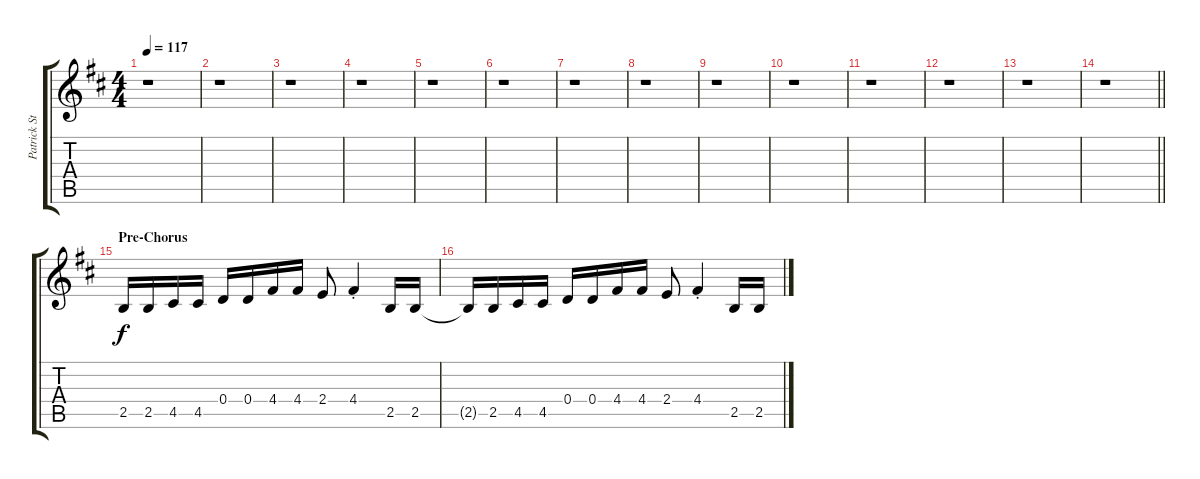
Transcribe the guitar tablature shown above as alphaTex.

\track ("Patrick Stump" "Patrick St") {instrument distortionguitar}
\staff {score tabs}
\tuning (E4 B3 G3 D3 A2 E2) {hide}
\ts (4 4)
\tempo 117
\clef g2
\ks d
r.1{dy f instrument distortionguitar} |
r.1 |
r.1 |
r.1 |
r.1 |
r.1 |
r.1 |
r.1 |
r.1 |
r.1 |
r.1 |
r.1 |
r.1 |
\barLineRight lightlight
r.1 |
\section ("" "Pre-Chorus")
2.5.16 2.5.16 4.5.16 4.5.16 0.4.16 0.4.16 4.4.16 4.4.16 2.4.8 4.4{st}.4 2.5.16 2.5.16 |
2.5{t}.16 2.5.16 4.5.16 4.5.16 0.4.16 0.4.16 4.4.16 4.4.16 2.4.8 4.4{st}.4 2.5.16 2.5.16
